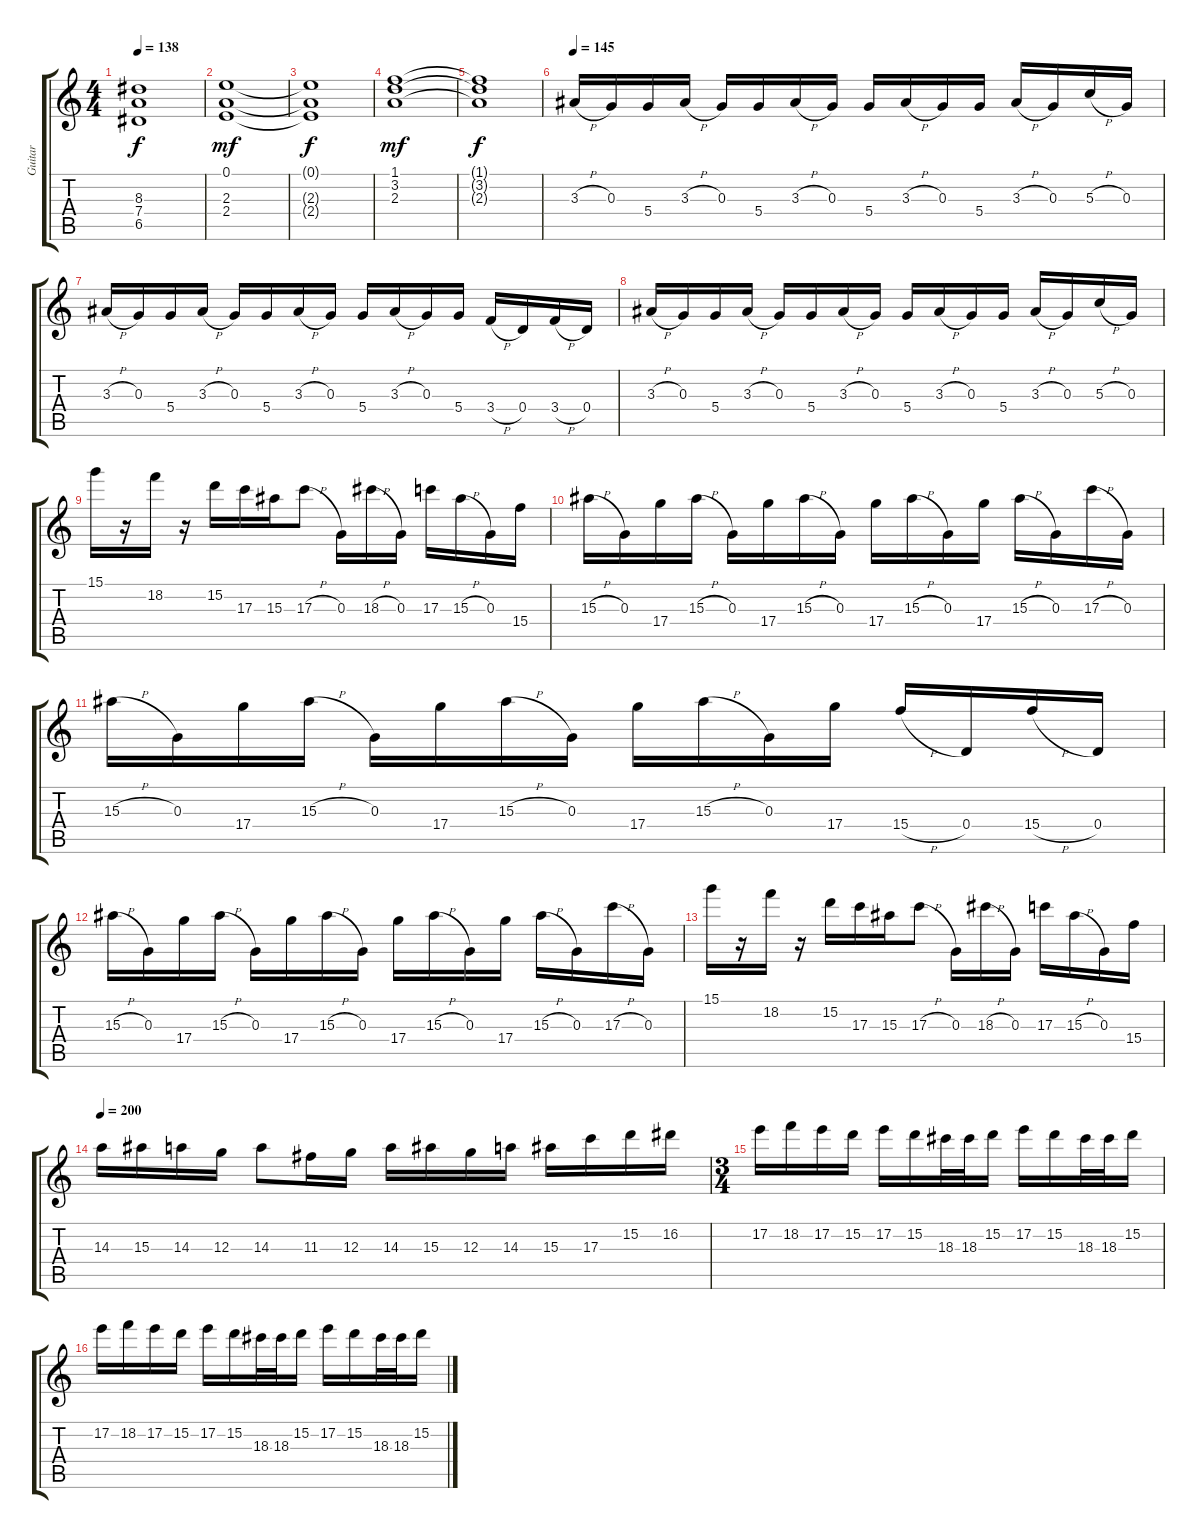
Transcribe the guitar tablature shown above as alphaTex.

\track ("Guitar" "Guitar") {instrument distortionguitar}
\staff {score tabs}
\tuning (E4 B3 G3 D3 A2 E2) {hide}
\ts (4 4)
\tempo 138
\clef g2
\ks c
(8.3{t} 7.4{t} 6.5{t}).1{dy f} |
(0.1 2.3 2.4).1{dy mf} |
(0.1{t} 2.3{t} 2.4{t}).1{dy f} |
(1.1 3.2 2.3).1{dy mf} |
(1.1{t} 3.2{t} 2.3{t}).1{dy f} |
\tempo 145
3.3{h}.16 0.3.16 5.4.16 3.3{h}.16 0.3.16 5.4.16 3.3{h}.16 0.3.16 5.4.16 3.3{h}.16 0.3.16 5.4.16 3.3{h}.16 0.3.16 5.3{h}.16 0.3.16 |
3.3{h}.16 0.3.16 5.4.16 3.3{h}.16 0.3.16 5.4.16 3.3{h}.16 0.3.16 5.4.16 3.3{h}.16 0.3.16 5.4.16 3.4{h}.16 0.4.16 3.4{h}.16 0.4.16 |
3.3{h}.16 0.3.16 5.4.16 3.3{h}.16 0.3.16 5.4.16 3.3{h}.16 0.3.16 5.4.16 3.3{h}.16 0.3.16 5.4.16 3.3{h}.16 0.3.16 5.3{h}.16 0.3.16 |
15.1.16 r.16 18.2.16 r.16 15.2.16 17.3.16 15.3.16 17.3{h}.8 0.3.16 18.3{h}.16 0.3.16 17.3.16 15.3{h}.16 0.3.16 15.4.16 |
15.3{h}.16 0.3.16 17.4.16 15.3{h}.16 0.3.16 17.4.16 15.3{h}.16 0.3.16 17.4.16 15.3{h}.16 0.3.16 17.4.16 15.3{h}.16 0.3.16 17.3{h}.16 0.3.16 |
15.3{h}.16 0.3.16 17.4.16 15.3{h}.16 0.3.16 17.4.16 15.3{h}.16 0.3.16 17.4.16 15.3{h}.16 0.3.16 17.4.16 15.4{h}.16 0.4.16 15.4{h}.16 0.4.16 |
15.3{h}.16 0.3.16 17.4.16 15.3{h}.16 0.3.16 17.4.16 15.3{h}.16 0.3.16 17.4.16 15.3{h}.16 0.3.16 17.4.16 15.3{h}.16 0.3.16 17.3{h}.16 0.3.16 |
15.1.16 r.16 18.2.16 r.16 15.2.16 17.3.16 15.3.16 17.3{h}.8 0.3.16 18.3{h}.16 0.3.16 17.3.16 15.3{h}.16 0.3.16 15.4.16 |
\tempo 200
14.3.16 15.3.16 14.3.16 12.3.16 14.3.8 11.3.16 12.3.16 14.3.16 15.3.16 12.3.16 14.3.16 15.3.16 17.3.16 15.2.16 16.2.16 |
\ts (3 4)
17.2.16 18.2.16{balance 0} 17.2.16 15.2.16 17.2.16 15.2.16 18.3.32 18.3.32 15.2.16 17.2.16 15.2.16 18.3.32 18.3.32 15.2.16 |
17.2.16 18.2.16{balance 0} 17.2.16 15.2.16 17.2.16 15.2.16 18.3.32 18.3.32 15.2.16 17.2.16 15.2.16 18.3.32 18.3.32 15.2.16
